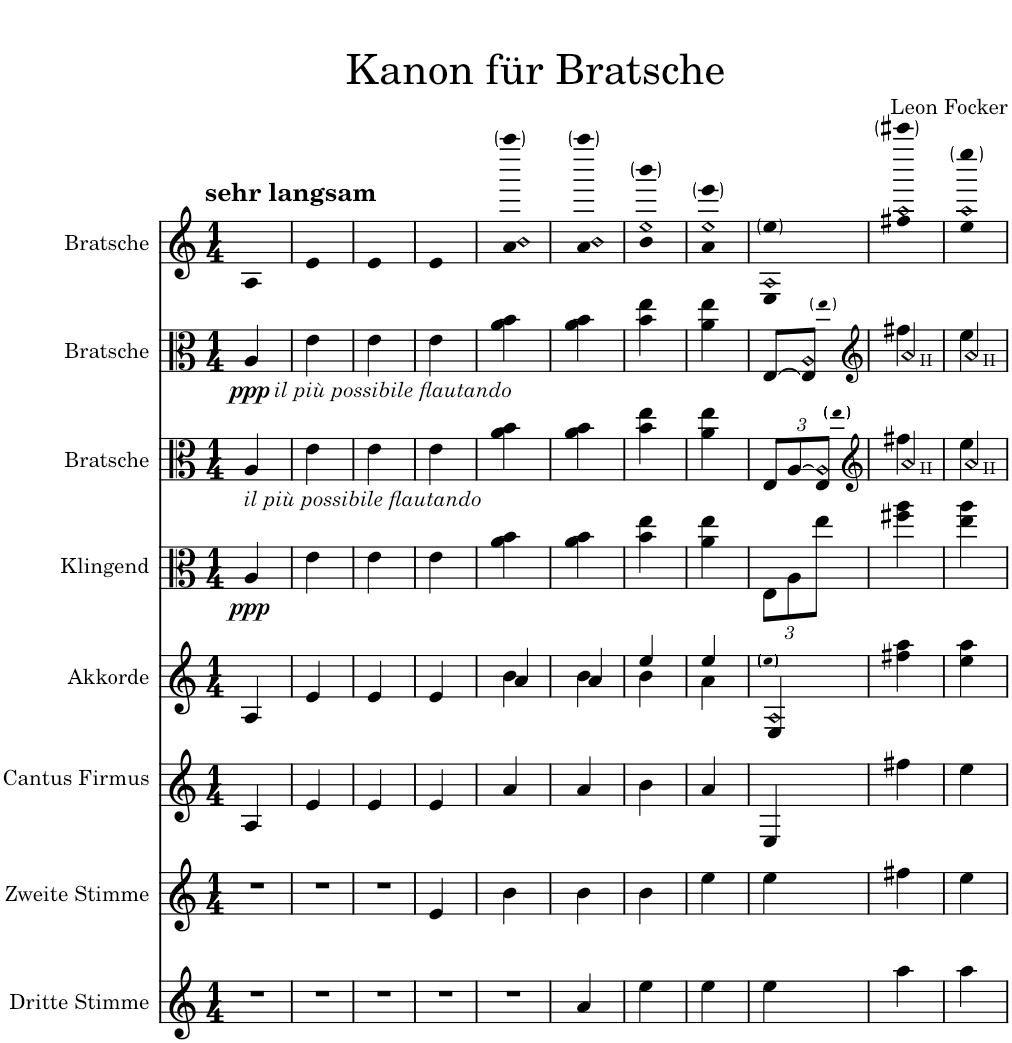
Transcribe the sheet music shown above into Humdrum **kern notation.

**kern	**kern	**kern	**kern	**kern	**dynam	**kern	**kern	**dynam	**kern
*part8	*part7	*part6	*part5	*part4	*part4	*part3	*part2	*part2	*part1
*staff8	*staff7	*staff6	*staff5	*staff4	*staff4	*staff3	*staff2	*staff2	*staff1
*I"Dritte Stimme	*I"Zweite Stimme	*I"Cantus Firmus	*I"Akkorde	*I"Klingend	*	*I"Bratsche	*I"Bratsche	*	*I"Bratsche
*I'3. St.	*I'2. St.	*I'C. F.	*I'Akk.	*I'Kl.	*	*I'Bra.	*I'Bra.	*	*I'Bra.
*clefG2	*clefG2	*clefG2	*clefG2	*clefC3	*	*clefC3	*clefC3	*	*clefG2
*k[]	*k[]	*k[]	*k[]	*k[]	*	*k[]	*k[]	*	*k[]
*M1/4	*M1/4	*M1/4	*M1/4	*M1/4	*	*M1/4	*M1/4	*	*M1/4
=1	=1	=1	=1	=1	=1	=1	=1	=1	=1
!	!	!	!	!	!	!	!	!	!LO:TX:a:B:t=sehr langsam
!	!	!	!	!	!	!	!LO:TX:b:i:t=il più possibile flautando	!	!
!	!	!	!	!	!	!LO:TX:b:i:t=il più possibile flautando	!	!	!
!	!	!	!	!	!LO:DY:b	!	!	!LO:DY:b	!
4r	4r	4A/	4A/	4A/	ppp	4A/	4A/	ppp	4A
=2	=2	=2	=2	=2	=2	=2	=2	=2	=2
4r	4r	4e/	4e/	4e\	.	4e\	4e\	.	4e
=3	=3	=3	=3	=3	=3	=3	=3	=3	=3
4r	4r	4e/	4e/	4e\	.	4e\	4e\	.	4e
=4	=4	=4	=4	=4	=4	=4	=4	=4	=4
4r	4e/	4e/	4e/	4e\	.	4e\	4e\	.	4e
=5	=5	=5	=5	=5	=5	=5	=5	=5	=5
*	*	*	*^	*	*	*	*	*	*
!	!	!	!	!	!	!	!	!	!	!LO:N:n=2:head=open
*	*	*	*	*	*	*	*	*	*	*^
4r	4b\	4a/	4a/	4b\	4a\ 4b\	.	4a\ 4b\	4a\ 4b\	.	4a 4b	4aaaa
=6	=6	=6	=6	=6	=6	=6	=6	=6	=6	=6	=6
!	!	!	!	!	!	!	!	!	!	!LO:N:n=2:head=open	!
4a/	4b\	4a/	4a/	4b\	4a\ 4b\	.	4a\ 4b\	4a\ 4b\	.	4a 4b	4aaaa
=7	=7	=7	=7	=7	=7	=7	=7	=7	=7	=7	=7
!	!	!	!	!	!	!	!	!	!	!LO:N:n=2:head=open	!
4ee\	4b\	4b\	4b\	4ee/	4b\ 4ee\	.	4b\ 4ee\	4b\ 4ee\	.	4b 4ee	4bbb
=8	=8	=8	=8	=8	=8	=8	=8	=8	=8	=8	=8
!	!	!	!	!	!	!	!	!	!	!LO:N:n=2:head=open	!
4ee\	4ee\	4a/	4a\	4ee/	4a\ 4ee\	.	4a\ 4ee\	4a\ 4ee\	.	4a 4ee	4eee
=9	=9	=9	=9	=9	=9	=9	=9	=9	=9	=9	=9
!	!	!	!LO:N:n=2:head=open	!	!	!	!	!	!	!	!
*	*	*	*	*	*	*	*^	*	*	*	*
*	*	*	*	*	*Xbrackettup	*	*Xbrackettup	*brackettup	*	*	*	*
*	*	*	*	*	*	*	*	*	*^	*	*	*
!	!	!	!	!	!	!	!	!	!	!	!	!LO:N:n=2:head=open	!
4ee\	4ee\	4E/	4E/ 4A/	4ee!	12E\L	.	12E/L	6ryy	[8E/L	8ryy	.	4E 4A	4ee
.	.	.	.	.	12A\	.	[>12A/	.	.	.	.	.	.
!	!	!	!	!	!	!	!	!	!LO:N:n=2:head=open	!	!	!	!
.	.	.	.	.	.	.	.	.	8E/] 8A/J	8ee!	.	.	.
!	!	!	!	!	!	!	!LO:N:n=2:head=open	!	!	!	!	!	!
.	.	.	.	.	12ee\J	.	12E/ 12A/]J	12ee!	.	.	.	.	.
*	*	*	*v	*v	*	*	*	*	*	*	*	*	*
=10	=10	=10	=10	=10	=10	=10	=10	=10	=10	=10	=10	=10
*	*	*	*	*	*	*clefG2	*	*clefG2	*	*	*	*
!	!	!	!	!	!	!	!	!LO:TX:a:t=II	!	!	!	!
!	!	!	!	!	!	!LO:TX:a:t=II	!	!	!	!	!	!
!	!	!	!	!	!	!LO:N:head=open	!	!LO:N:head=open	!	!	!LO:N:n=2:head=open	!
4aa\	4ff#X\	4ff#X\	4ff#X\ 4aa\	4ff#X\ 4aa\	.	4a/	4ff#X\	4a/	4ff#X\	.	4ff#X 4aa	4ccccc#X
=11	=11	=11	=11	=11	=11	=11	=11	=11	=11	=11	=11	=11
!	!	!	!	!	!	!	!	!LO:TX:a:t=II	!	!	!	!
!	!	!	!	!	!	!LO:TX:a:t=II	!	!	!	!	!	!
!	!	!	!	!	!	!LO:N:head=open	!	!LO:N:head=open	!	!	!LO:N:n=2:head=open	!
4aa\	4ee\	4ee\	4ee\ 4aa\	4ee\ 4aa\	.	4a/	4ee\	4a/	4ee\	.	4ee 4aa	4eeee
*	*	*	*	*	*	*v	*v	*	*	*	*v	*v
*	*	*	*	*	*	*	*v	*v	*	*
=	=	=	=	=	=	=	=	=	=
*-	*-	*-	*-	*-	*-	*-	*-	*-	*-
